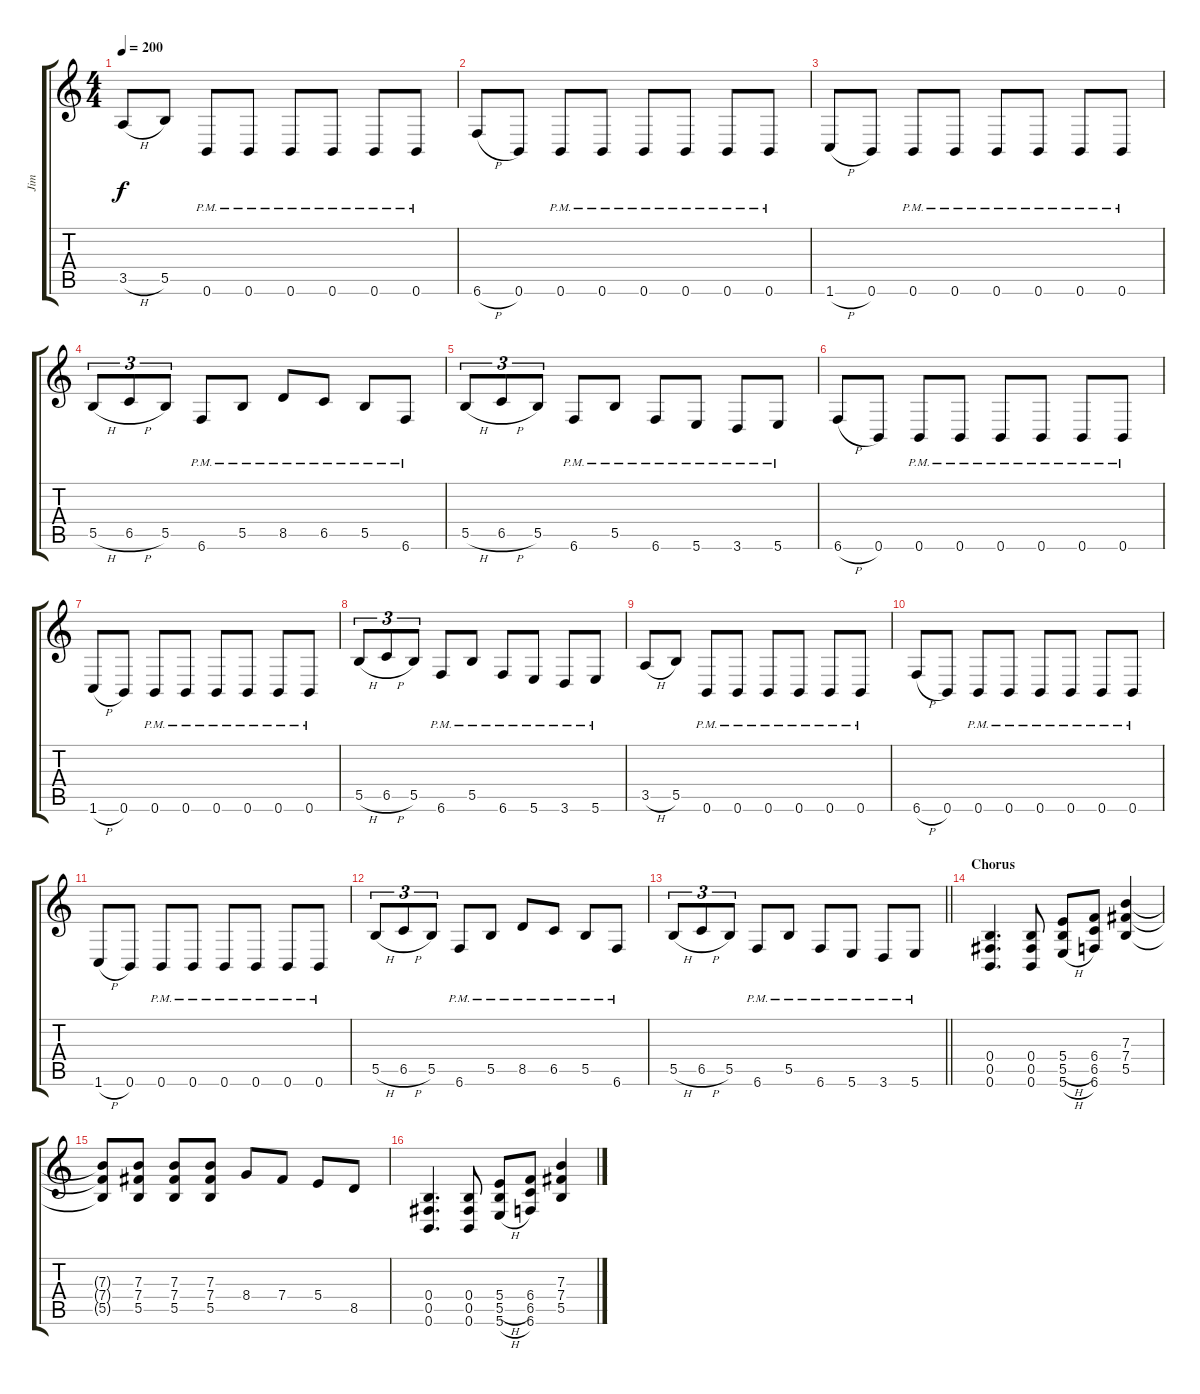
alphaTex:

\track ("Jim" "Jim") {instrument distortionguitar}
\staff {score tabs}
\tuning (Db4 Ab3 E3 B2 Gb2 B1) {hide}
\ts (4 4)
\tempo 200
\clef g2
\ks c
3.5{h}.8{dy f} 5.5.8 0.6{pm}.8 0.6{pm}.8 0.6{pm}.8 0.6{pm}.8 0.6{pm}.8 0.6{pm}.8 |
6.6{h}.8 0.6.8 0.6{pm}.8 0.6{pm}.8 0.6{pm}.8 0.6{pm}.8 0.6{pm}.8 0.6{pm}.8 |
1.6{h}.8 0.6.8 0.6{pm}.8 0.6{pm}.8 0.6{pm}.8 0.6{pm}.8 0.6{pm}.8 0.6{pm}.8 |
5.5{h}.8{tu (3 2)} 6.5{h}.8{tu (3 2)} 5.5.8{tu (3 2)} 6.6{pm}.8 5.5{pm}.8 8.5{pm}.8 6.5{pm}.8 5.5{pm}.8 6.6{pm}.8 |
5.5{h}.8{tu (3 2)} 6.5{h}.8{tu (3 2)} 5.5.8{tu (3 2)} 6.6{pm}.8 5.5{pm}.8 6.6{pm}.8 5.6{pm}.8 3.6{pm}.8 5.6{pm}.8 |
6.6{h}.8 0.6.8 0.6{pm}.8 0.6{pm}.8 0.6{pm}.8 0.6{pm}.8 0.6{pm}.8 0.6{pm}.8 |
1.6{h}.8 0.6.8 0.6{pm}.8 0.6{pm}.8 0.6{pm}.8 0.6{pm}.8 0.6{pm}.8 0.6{pm}.8 |
5.5{h}.8{tu (3 2)} 6.5{h}.8{tu (3 2)} 5.5.8{tu (3 2)} 6.6{pm}.8 5.5{pm}.8 6.6{pm}.8 5.6{pm}.8 3.6{pm}.8 5.6{pm}.8 |
3.5{h}.8 5.5.8 0.6{pm}.8 0.6{pm}.8 0.6{pm}.8 0.6{pm}.8 0.6{pm}.8 0.6{pm}.8 |
6.6{h}.8 0.6.8 0.6{pm}.8 0.6{pm}.8 0.6{pm}.8 0.6{pm}.8 0.6{pm}.8 0.6{pm}.8 |
1.6{h}.8 0.6.8 0.6{pm}.8 0.6{pm}.8 0.6{pm}.8 0.6{pm}.8 0.6{pm}.8 0.6{pm}.8 |
5.5{h}.8{tu (3 2)} 6.5{h}.8{tu (3 2)} 5.5.8{tu (3 2)} 6.6{pm}.8 5.5{pm}.8 8.5{pm}.8 6.5{pm}.8 5.5{pm}.8 6.6{pm}.8 |
\barLineRight lightlight
5.5{h}.8{tu (3 2)} 6.5{h}.8{tu (3 2)} 5.5.8{tu (3 2)} 6.6{pm}.8 5.5{pm}.8 6.6{pm}.8 5.6{pm}.8 3.6{pm}.8 5.6{pm}.8 |
\section ("" "Chorus")
(0.4 0.5 0.6).4{d} (0.4 0.5 0.6).8 (5.4 5.5{h} 5.6{h}).8 (6.4 6.5 6.6).8 (7.3 7.4 5.5).4 |
(7.3{t} 7.4{t} 5.5{t}).8 (7.3 7.4 5.5).8 (7.3 7.4 5.5).8 (7.3 7.4 5.5).8 8.4.8 7.4.8 5.4.8 8.5.8 |
(0.4 0.5 0.6).4{d} (0.4 0.5 0.6).8 (5.4 5.5{h} 5.6{h}).8 (6.4 6.5 6.6).8 (7.3 7.4 5.5).4
